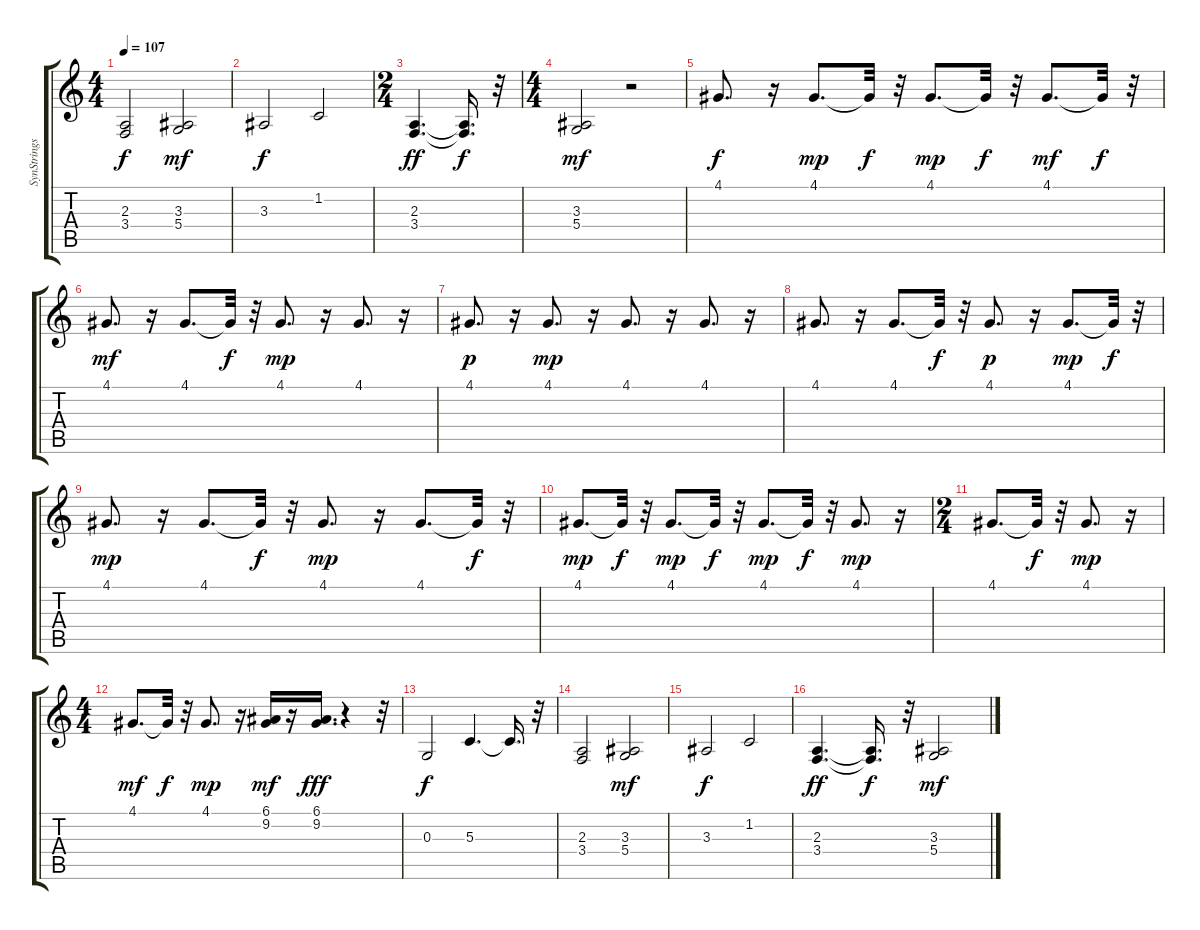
\track ("SynStrings" "SynStrings") {instrument synthstrings1}
\staff {score tabs}
\tuning (E4 B3 G3 D3 A2 E2) {hide}
\ts (4 4)
\tempo 107
\clef g2
\ks c
(2.3 3.4).2{dy f} (3.3 5.4).2{dy mf} |
3.3.2{dy f} 1.2.2 |
\ts (2 4)
(2.3 3.4).4{d dy ff} (2.3{t} 3.4{t}).16{d dy f} r.32 |
\ts (4 4)
(3.3 5.4).2{dy mf} r.2 |
4.1.8{d dy f} r.16 4.1.8{d dy mp} 4.1{t}.32{dy f} r.32 4.1.8{d dy mp} 4.1{t}.32{dy f} r.32 4.1.8{d dy mf} 4.1{t}.32{dy f} r.32 |
4.1.8{d dy mf} r.16 4.1.8{d} 4.1{t}.32{dy f} r.32 4.1.8{d dy mp} r.16 4.1.8{d} r.16 |
4.1.8{d dy p} r.16 4.1.8{d dy mp} r.16 4.1.8{d} r.16 4.1.8{d} r.16 |
4.1.8{d} r.16 4.1.8{d} 4.1{t}.32{dy f} r.32 4.1.8{d dy p} r.16 4.1.8{d dy mp} 4.1{t}.32{dy f} r.32 |
4.1.8{d dy mp} r.16 4.1.8{d} 4.1{t}.32{dy f} r.32 4.1.8{d dy mp} r.16 4.1.8{d} 4.1{t}.32{dy f} r.32 |
4.1.8{d dy mp} 4.1{t}.32{dy f} r.32 4.1.8{d dy mp} 4.1{t}.32{dy f} r.32 4.1.8{d dy mp} 4.1{t}.32{dy f} r.32 4.1.8{d dy mp} r.16 |
\ts (2 4)
4.1.8{d} 4.1{t}.32{dy f} r.32 4.1.8{d dy mp} r.16 |
\ts (4 4)
4.1.8{d dy mf} 4.1{t}.32{dy f} r.32 4.1.8{d dy mp} r.16 (6.1 9.2).16{dy mf} r.16 (6.1 9.2).16{d dy fff} r.4 r.32 |
0.3.2{dy f} 5.3.4{d} 5.3{t}.16{d} r.32 |
(2.3 3.4).2 (3.3 5.4).2{dy mf} |
3.3.2{dy f} 1.2.2 |
(2.3 3.4).4{d dy ff} (2.3{t} 3.4{t}).16{d dy f} r.32 (3.3 5.4).2{dy mf}
